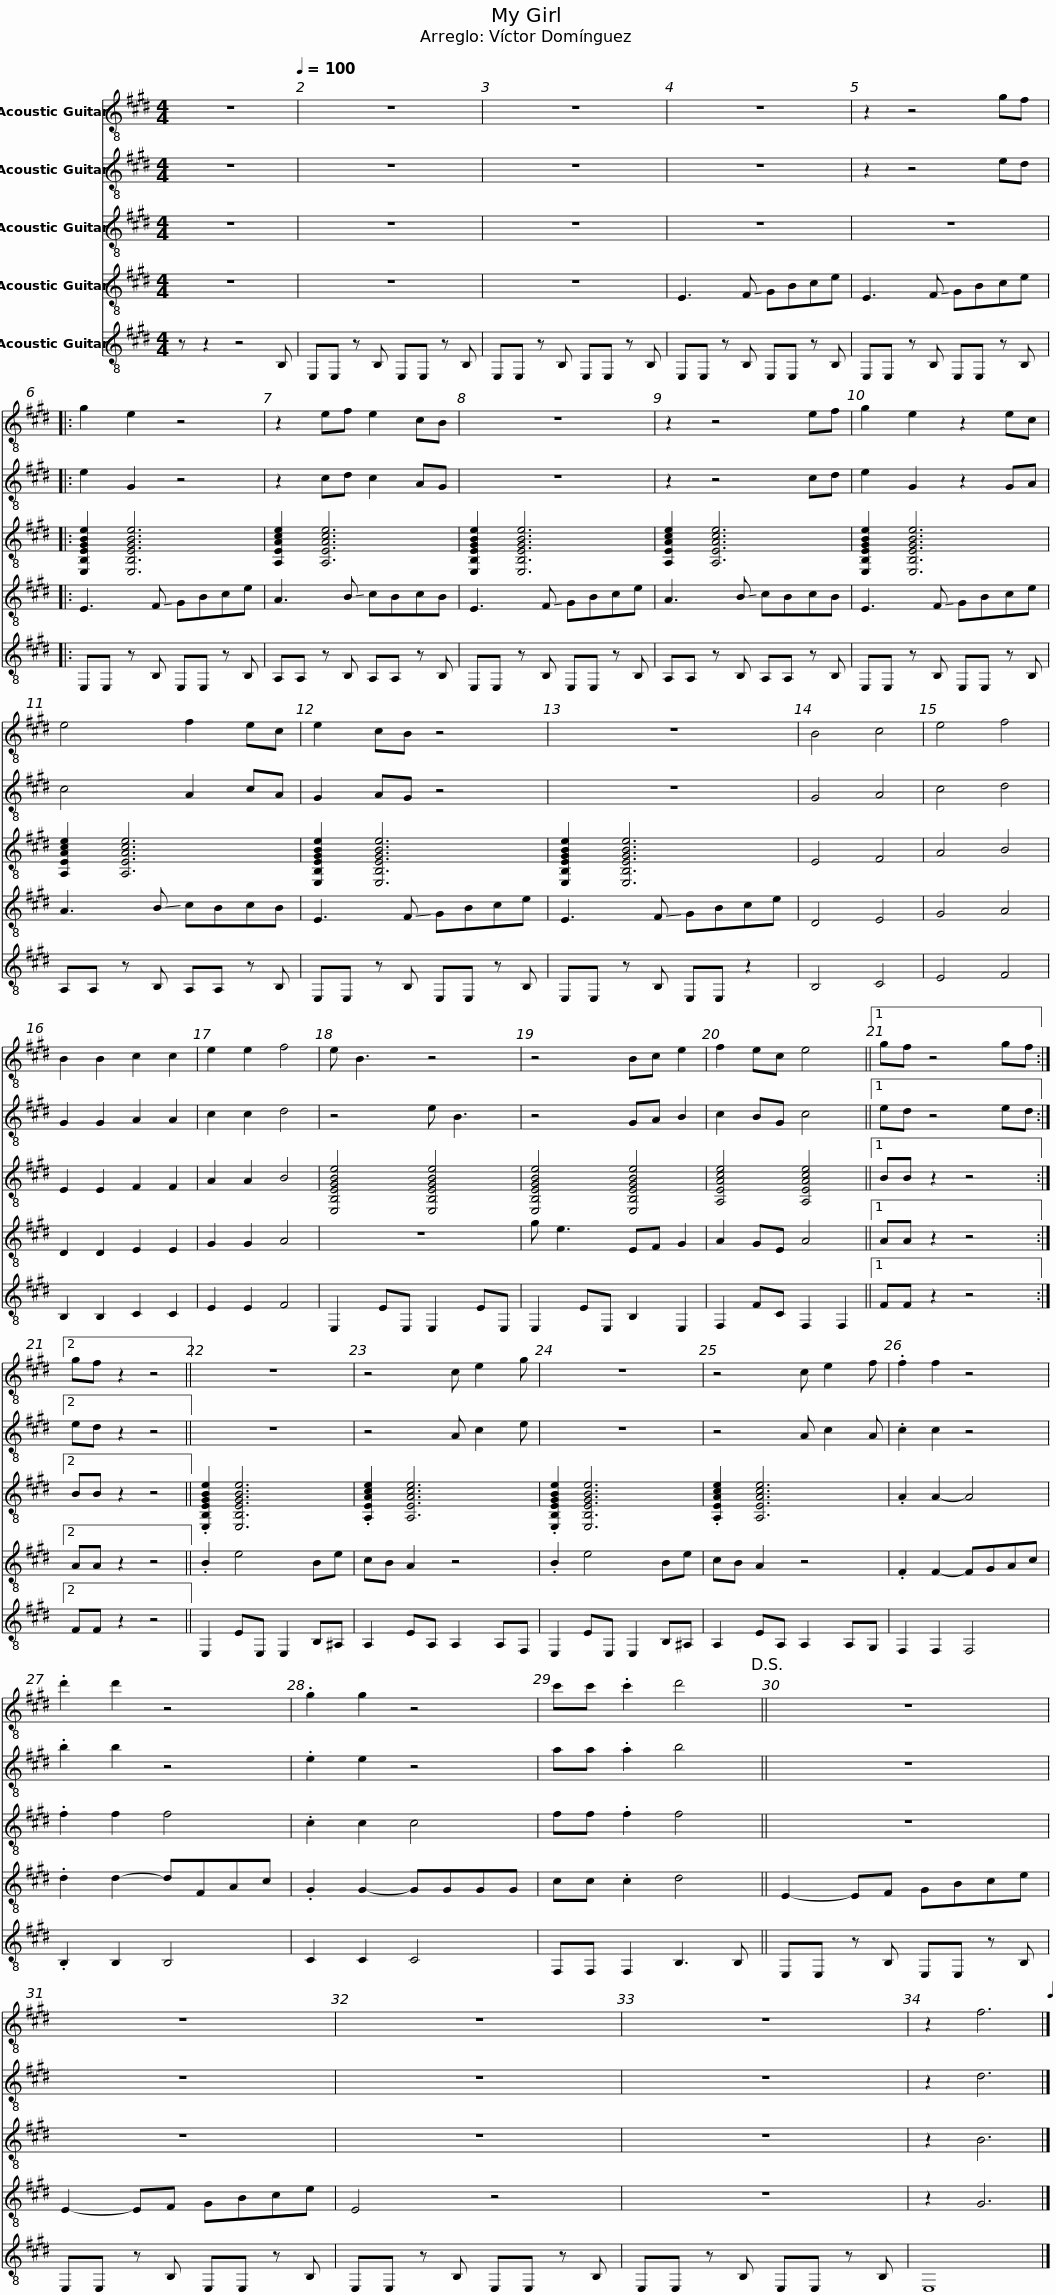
X:1
%%score 1 2 3 4 5
L:1/8
M:4/4
I:linebreak $
K:E
V:1 treble-8
V:2 treble-8
V:3 treble-8
V:4 treble-8
V:5 treble-8
V:1
 z8[Q:1/4=100] | z8 | z8 | z8 |$ z2 z4 gf |: %5
 g2 e2 z4 | z2 ef e2 cB | z8 |$ z2 z4 ef | g2 e2 z2 ec | %10
 e4 f2 ec | e2 cB z4 |$ z8 | B4 c4 | e4 f4 | %15
 B2 B2 c2 c2 | e2 e2 f4 | e B3 z4 | z4 Bc e2 |$ f2 ec e4 ||1 %20
 gf z4 gf :|2 gf z2 z4 || z8 | z4 c e2 g |$ z8 | %25
 z4 c e2 f | .f2 f2 z4 | .d'2 d'2 z4 | .g2 g2 z4 |$ c'c' .c'2 d'4!D.S.! ||$ %30
 z8 | z8 | z8 | z8 |$ z2 f6[Q:1/4=67][Q:1/4=44][Q:1/4=67] |] %35
V:2
 z8 | z8 | z8 | z8 |$ z2 z4 ed |: %5
 e2 G2 z4 | z2 cd c2 AG | z8 |$ z2 z4 cd | e2 G2 z2 GA | %10
 c4 A2 cA | G2 AG z4 |$ z8 | G4 A4 | c4 d4 | %15
 G2 G2 A2 A2 | c2 c2 d4 | z4 e B3 | z4 GA B2 |$ c2 BG c4 ||1 %20
 ed z4 ed :|2 ed z2 z4 || z8 | z4 A c2 e |$ z8 | %25
 z4 A c2 A | .c2 c2 z4 | .b2 b2 z4 | .e2 e2 z4 |$ aa .a2 b4 ||$ %30
 z8 | z8 | z8 | z8 |$ z2 d6 |] %35
V:3
 z8 | z8 | z8 | z8 |$ z8 |: %5
 [E,B,EGBe]2 [E,B,EGBe]6 | [A,EAce]2 [A,EAce]6 | [E,B,EGBe]2 [E,B,EGBe]6 |$ [A,EAce]2 [A,EAce]6 | [E,B,EGBe]2 [E,B,EGBe]6 | %10
 [A,EAce]2 [A,EAce]6 | [E,B,EGBe]2 [E,B,EGBe]6 |$ [E,B,EGBe]2 [E,B,EGBe]6 | E4 F4 | A4 B4 | %15
 E2 E2 F2 F2 | A2 A2 B4 | [E,B,EGBe]4 [E,B,EGBe]4 | [E,B,EGBe]4 [E,B,EGBe]4 |$ [A,EAce]4 [A,EAce]4 ||1 %20
 BB z2 z4 :|2 BB z2 z4 || .[E,B,EGBe]2 [E,B,EGBe]6 | .[A,EAce]2 [A,EAce]6 |$ .[E,B,EGBe]2 [E,B,EGBe]6 | %25
 .[A,EAce]2 [A,EAce]6 | .A2 A2- A4 | .f2 f2 f4 | .c2 c2 c4 |$ ff .f2 f4 ||$ %30
 z8 | z8 | z8 | z8 |$ z2 B6 |] %35
V:4
 z8 | z8 | z8 | E3 !-(!F !-)!GBce |$ E3 !-(!F !-)!GBce |: %5
 E3 !-(!F !-)!GBce | A3 !-(!B !-)!cBcB | E3 !-(!F !-)!GBce |$ A3 !-(!B !-)!cBcB | E3 !-(!F !-)!GBce | %10
 A3 !-(!B !-)!cBcB | E3 !-(!F !-)!GBce |$ E3 !-(!F !-)!GBce | D4 E4 | G4 A4 | %15
 D2 D2 E2 E2 | G2 G2 A4 | z8 | g e3 EF G2 |$ A2 GE A4 ||1 %20
 AA z2 z4 :|2 AA z2 z4 || .B2 e4 Be | cB A2 z4 |$ .B2 e4 Be | %25
 cB A2 z4 | .F2 F2- FGAc | .d2 d2- dFAc | .G2 G2- GGGG |$ cc .c2 d4 ||$ %30
 E2- EF GBce | E2- EF GBce | E4 z4 | z8 |$ z2 G6 |] %35
V:5
 z z2 z4 B, | E,E, z B, E,E, z B, | E,E, z B, E,E, z B, | E,E, z B, E,E, z B, |$ E,E, z B, E,E, z B, |: %5
 E,E, z B, E,E, z B, | A,A, z B, A,A, z B, | E,E, z B, E,E, z B, |$ A,A, z B, A,A, z B, | E,E, z B, E,E, z B, | %10
 A,A, z B, A,A, z B, | E,E, z B, E,E, z B, |$ E,E, z B, E,E, z2 | B,4 C4 | E4 F4 | %15
 B,2 B,2 C2 C2 | E2 E2 F4 | E,2 EE, E,2 EE, | E,2 EE, B,2 E,2 |$ F,2 FC F,2 F,2 ||1 %20
 FF z2 z4 :|2 FF z2 z4 || E,2 EE, E,2 B,^A, | A,2 EA, A,2 A,F, |$ E,2 EE, E,2 B,^A, | %25
 A,2 EA, A,2 A,G, | F,2 F,2 F,4 | .B,2 B,2 B,4 | C2 C2 C4 |$ F,F, F,2 B,3 B, ||$ %30
 E,E, z B, E,E, z B, | E,E, z B, E,E, z B, | E,E, z B, E,E, z B, | E,E, z B, E,E, z B, |$ E,8 |] %35
